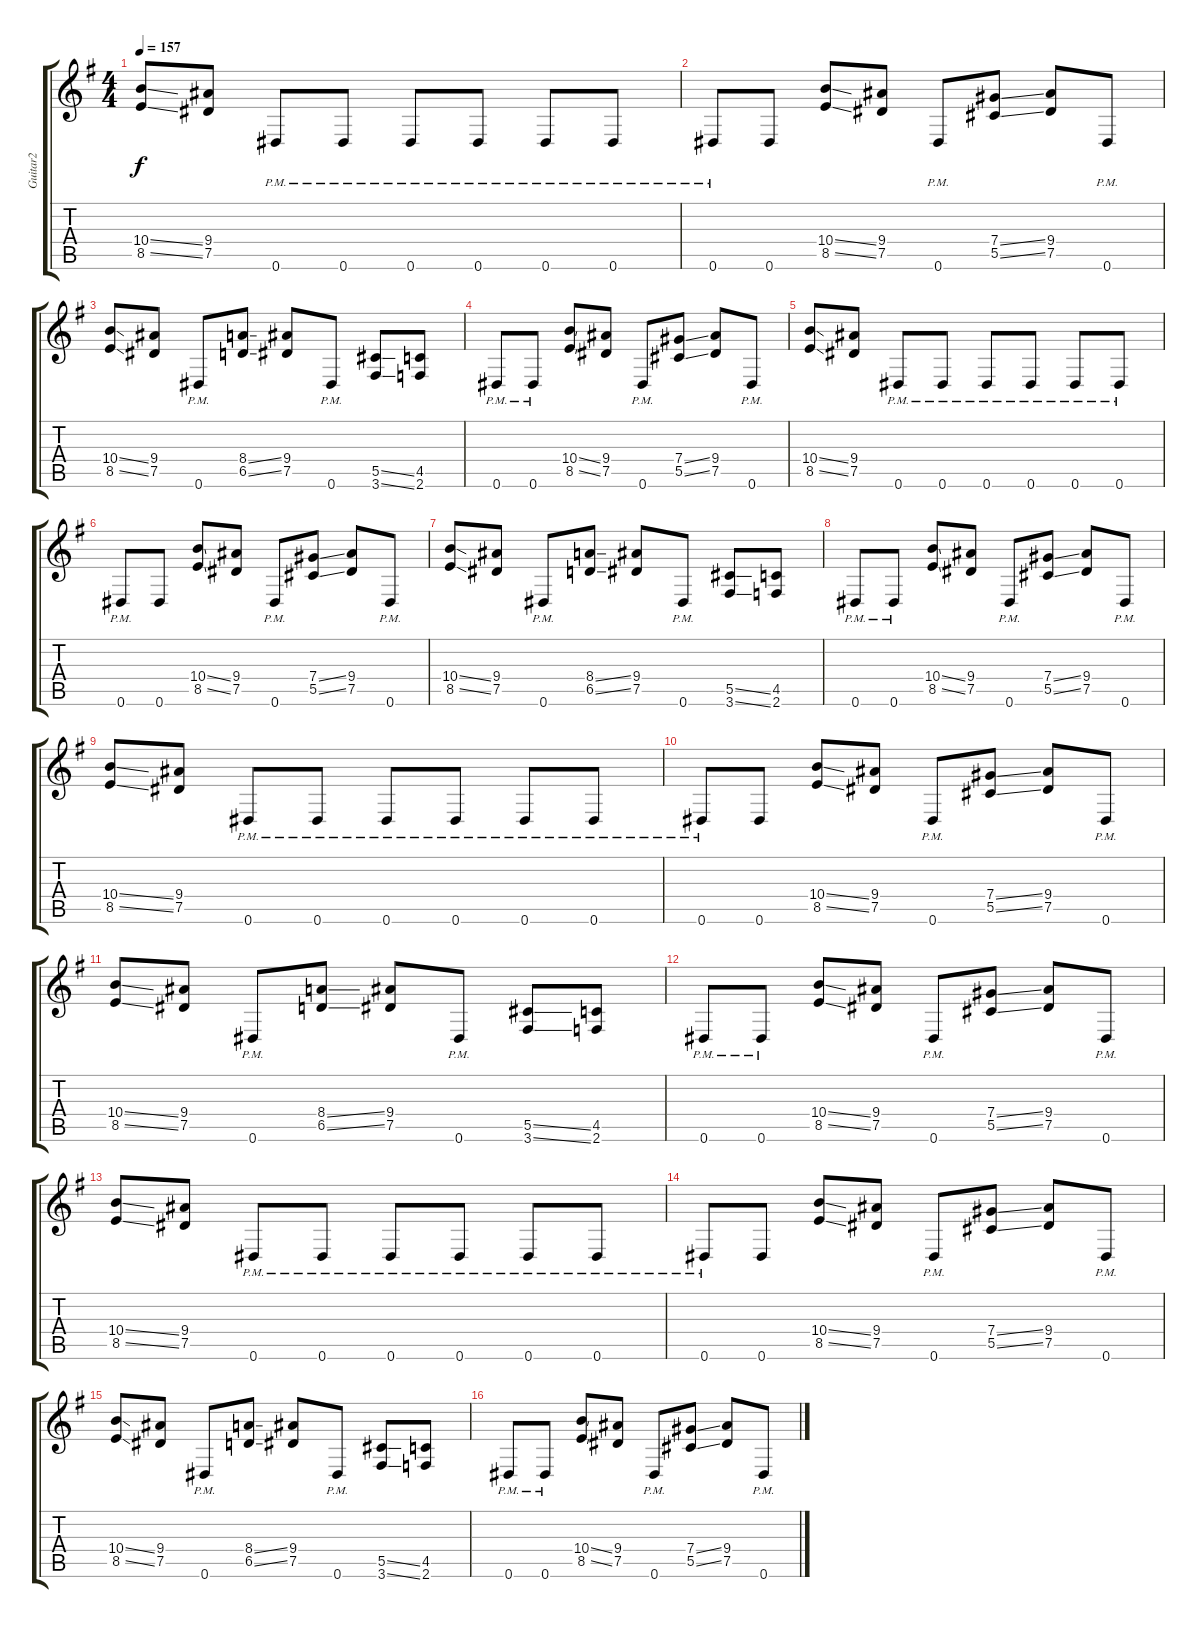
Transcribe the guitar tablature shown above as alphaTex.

\track ("Guitar2" "Guitar2") {instrument distortionguitar}
\staff {score tabs}
\tuning (Eb4 Bb3 Gb3 Db3 Ab2 Eb2) {hide}
\ts (4 4)
\tempo 157
\clef g2
\ks eminor
(10.4{ss} 8.5{ss}).8{dy f} (9.4 7.5).8 0.6{pm}.8 0.6{pm}.8 0.6{pm}.8 0.6{pm}.8 0.6{pm}.8 0.6{pm}.8 |
0.6{pm}.8 0.6.8 (10.4{ss} 8.5{ss}).8 (9.4 7.5).8 0.6{pm}.8 (7.4{ss} 5.5{ss}).8 (9.4 7.5).8 0.6{pm}.8 |
(10.4{ss} 8.5{ss}).8 (9.4 7.5).8 0.6{pm}.8 (8.4{ss} 6.5{ss}).8 (9.4 7.5).8 0.6{pm}.8 (5.5{ss} 3.6{ss}).8 (4.5 2.6).8 |
0.6{pm}.8 0.6{pm}.8 (10.4{ss} 8.5{ss}).8 (9.4 7.5).8 0.6{pm}.8 (7.4{ss} 5.5{ss}).8 (9.4 7.5).8 0.6{pm}.8 |
(10.4{ss} 8.5{ss}).8 (9.4 7.5).8 0.6{pm}.8 0.6{pm}.8 0.6{pm}.8 0.6{pm}.8 0.6{pm}.8 0.6{pm}.8 |
0.6{pm}.8 0.6.8 (10.4{ss} 8.5{ss}).8 (9.4 7.5).8 0.6{pm}.8 (7.4{ss} 5.5{ss}).8 (9.4 7.5).8 0.6{pm}.8 |
(10.4{ss} 8.5{ss}).8 (9.4 7.5).8 0.6{pm}.8 (8.4{ss} 6.5{ss}).8 (9.4 7.5).8 0.6{pm}.8 (5.5{ss} 3.6{ss}).8 (4.5 2.6).8 |
0.6{pm}.8 0.6{pm}.8 (10.4{ss} 8.5{ss}).8 (9.4 7.5).8 0.6{pm}.8 (7.4{ss} 5.5{ss}).8 (9.4 7.5).8 0.6{pm}.8 |
(10.4{ss} 8.5{ss}).8 (9.4 7.5).8 0.6{pm}.8 0.6{pm}.8 0.6{pm}.8 0.6{pm}.8 0.6{pm}.8 0.6{pm}.8 |
0.6{pm}.8 0.6.8 (10.4{ss} 8.5{ss}).8 (9.4 7.5).8 0.6{pm}.8 (7.4{ss} 5.5{ss}).8 (9.4 7.5).8 0.6{pm}.8 |
(10.4{ss} 8.5{ss}).8 (9.4 7.5).8 0.6{pm}.8 (8.4{ss} 6.5{ss}).8 (9.4 7.5).8 0.6{pm}.8 (5.5{ss} 3.6{ss}).8 (4.5 2.6).8 |
0.6{pm}.8 0.6{pm}.8 (10.4{ss} 8.5{ss}).8 (9.4 7.5).8 0.6{pm}.8 (7.4{ss} 5.5{ss}).8 (9.4 7.5).8 0.6{pm}.8 |
(10.4{ss} 8.5{ss}).8 (9.4 7.5).8 0.6{pm}.8 0.6{pm}.8 0.6{pm}.8 0.6{pm}.8 0.6{pm}.8 0.6{pm}.8 |
0.6{pm}.8 0.6.8 (10.4{ss} 8.5{ss}).8 (9.4 7.5).8 0.6{pm}.8 (7.4{ss} 5.5{ss}).8 (9.4 7.5).8 0.6{pm}.8 |
(10.4{ss} 8.5{ss}).8 (9.4 7.5).8 0.6{pm}.8 (8.4{ss} 6.5{ss}).8 (9.4 7.5).8 0.6{pm}.8 (5.5{ss} 3.6{ss}).8 (4.5 2.6).8 |
0.6{pm}.8 0.6{pm}.8 (10.4{ss} 8.5{ss}).8 (9.4 7.5).8 0.6{pm}.8 (7.4{ss} 5.5{ss}).8 (9.4 7.5).8 0.6{pm}.8
